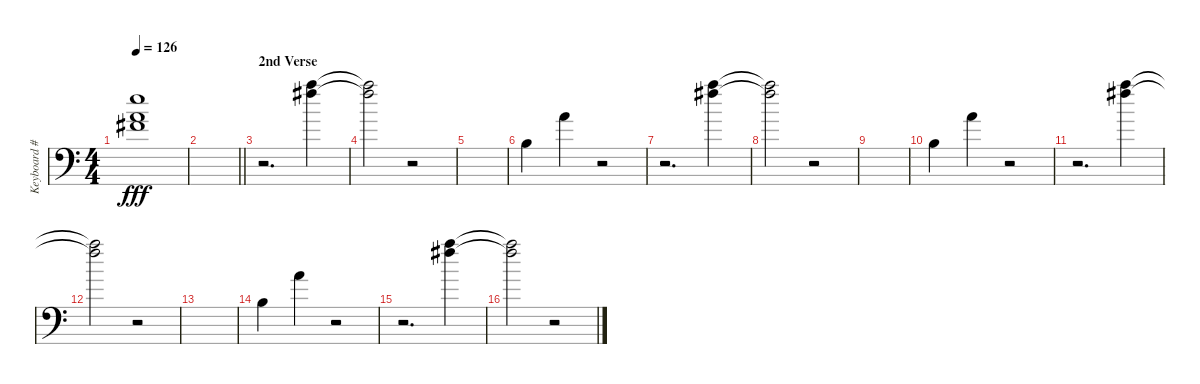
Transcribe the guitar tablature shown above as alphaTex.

\track ("Keyboard #2" "Keyboard #") {instrument vibraphone}
\staff {score}
\tuning (E4 B3 G3 D3 A2 E2 C-1) {hide}
\ts (4 4)
\tempo 126
\clef f4
\ks c
(5.1{t} 7.2{t} 21.3{t}).1{dy fff} |
\barLineRight lightlight
|
\section ("" "2nd Verse")
r.2{d} (17.1 19.2).4{instrument vibraphone} |
(17.1{t} 19.2{t}).2 r.2 |
|
0.2.4 5.1.4 r.2 |
r.2{d} (17.1 19.2).4 |
(17.1{t} 19.2{t}).2 r.2 |
|
0.2.4 5.1.4 r.2 |
r.2{d} (17.1 19.2).4 |
(17.1{t} 19.2{t}).2 r.2 |
|
0.2.4 5.1.4 r.2 |
r.2{d} (17.1 19.2).4 |
(17.1{t} 19.2{t}).2 r.2
